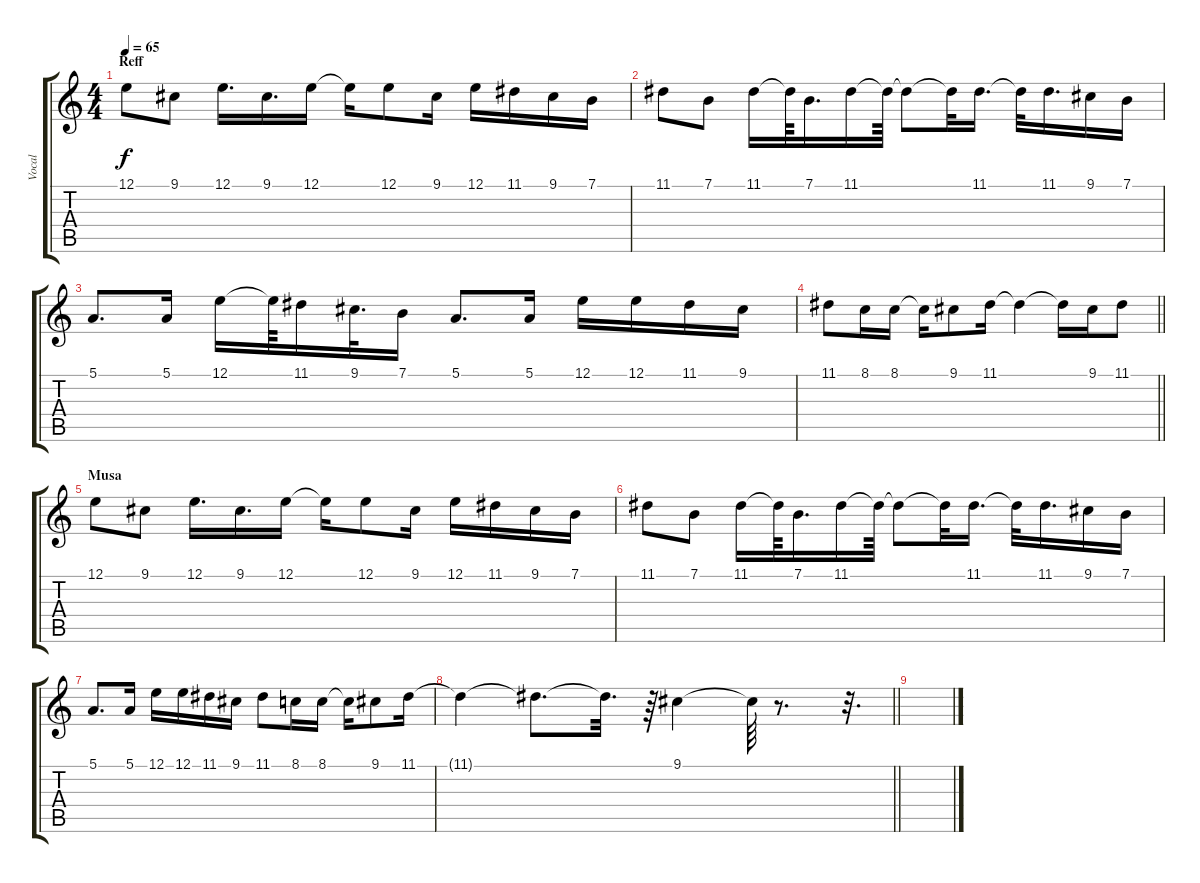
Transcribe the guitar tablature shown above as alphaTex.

\track ("Vocal" "Vocal") {instrument englishhorn}
\staff {score tabs}
\tuning (E4 B3 G3 D3 A2 E2) {hide}
\ts (4 4)
\section ("" "Reff")
\tempo 65
\clef g2
\ks c
12.1.8{dy f instrument tenorsax} 9.1.8 12.1.16{d} 9.1.16{d} 12.1.16 12.1{t}.16 12.1.8 9.1.16 12.1.16 11.1.16 9.1.16 7.1.16 |
11.1.8 7.1.8 11.1.16 11.1{t}.64 7.1.16{d} 11.1.16 11.1{t}.64 11.1{t}.8 11.1{t}.32 11.1.16{d} 11.1{t}.32 11.1.16{d} 9.1.16 7.1.16 |
5.1.8{d} 5.1.16 12.1.16 12.1{t}.64 11.1.16 9.1.32{d} 7.1.16 5.1.8{d} 5.1.16 12.1.16 12.1.16 11.1.16 9.1.16 |
\barLineRight lightlight
11.1.8 8.1.16 8.1.16 8.1{t}.16 9.1.8 11.1.16 11.1{t}.4 11.1{t}.16 9.1.16 11.1.8 |
\section ("" "Musa")
12.1.8 9.1.8 12.1.16{d} 9.1.16{d} 12.1.16 12.1{t}.16 12.1.8 9.1.16 12.1.16 11.1.16 9.1.16 7.1.16 |
11.1.8 7.1.8 11.1.16 11.1{t}.64 7.1.16{d} 11.1.16 11.1{t}.64 11.1{t}.8 11.1{t}.32 11.1.16{d} 11.1{t}.32 11.1.16{d} 9.1.16 7.1.16 |
5.1.8{d} 5.1.16 12.1.16 12.1.16 11.1.16 9.1.16 11.1.8 8.1.16 8.1.16 8.1{t}.16 9.1.8 11.1.16 |
\barLineRight lightlight
11.1{t}.4 11.1{t}.8{d} 11.1{t}.32{d} r.64 9.1.4 9.1{t}.64 r.8{d} r.32{d} |
\section ("" "")
